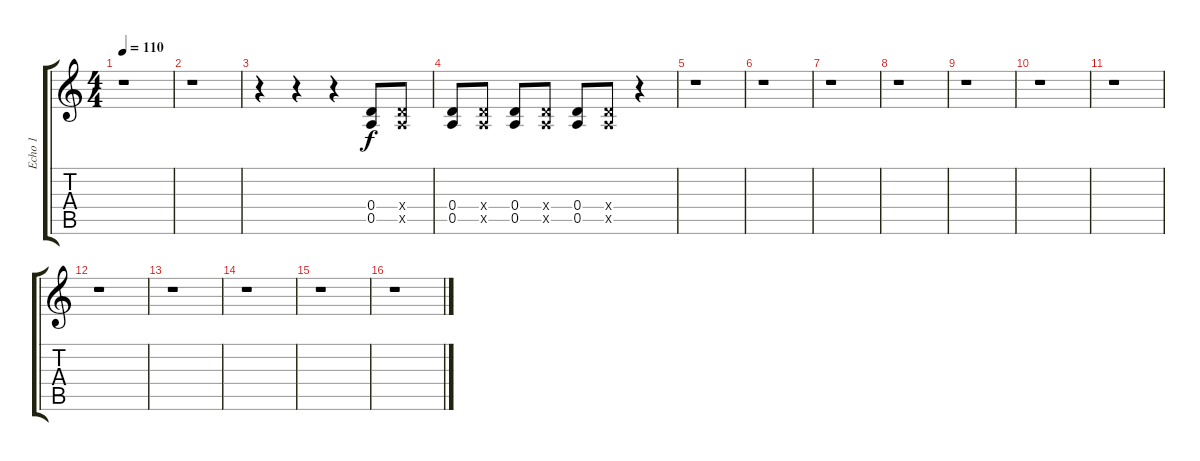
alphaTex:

\track ("Echo 1" "Echo 1") {instrument distortionguitar}
\staff {score tabs}
\tuning (E4 B3 G3 D3 A2 E2) {hide}
\ts (4 4)
\tempo 110
\clef g2
\ks c
r.1{dy f instrument distortionguitar} |
r.1 |
r.4 r.4 r.4 (0.4 0.5).8 (0.4{x} 0.5{x}).8 |
(0.4 0.5).8 (0.4{x} 0.5{x}).8 (0.4 0.5).8 (0.4{x} 0.5{x}).8 (0.4 0.5).8 (0.4{x} 0.5{x}).8 r.4 |
r.1 |
r.1 |
r.1 |
r.1 |
r.1 |
r.1 |
r.1 |
r.1 |
r.1 |
r.1 |
r.1 |
r.1
